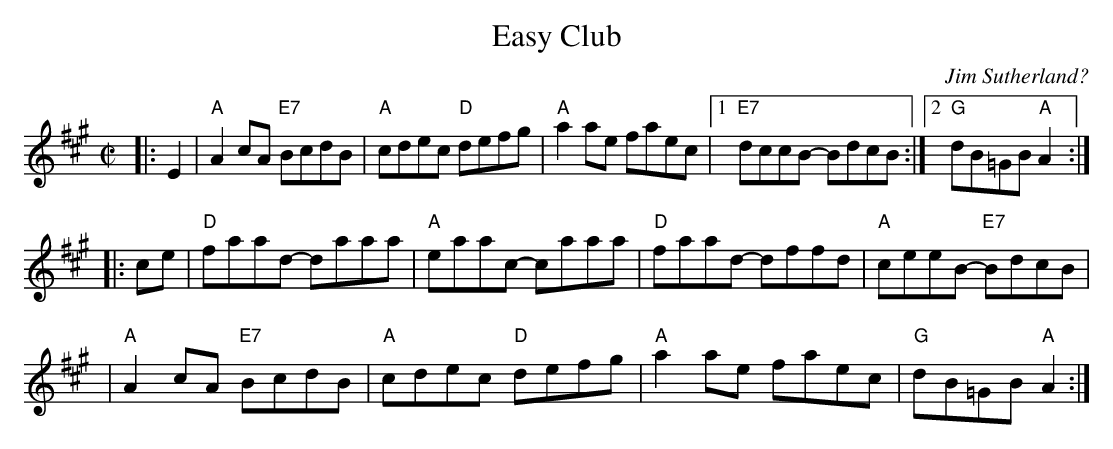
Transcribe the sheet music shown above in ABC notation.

X:1
T:Easy Club
C:Jim Sutherland?
M: C|
L:1/8
K:A
|: E2 | "A"A2cA "E7"BcdB | "A"cdec "D"defg | "A"a2ae faec |1 "E7"dccB- BdcB :|2 "G"dB=GB "A"A2 :|
|: ce | "D"faad- daaa | "A"eaac- caaa | "D"faad- dffd | "A"ceeB- "E7"BdcB |
| "A"A2cA "E7"BcdB | "A"cdec "D"defg | "A"a2ae faec | "G"dB=GB "A"A2 :|
